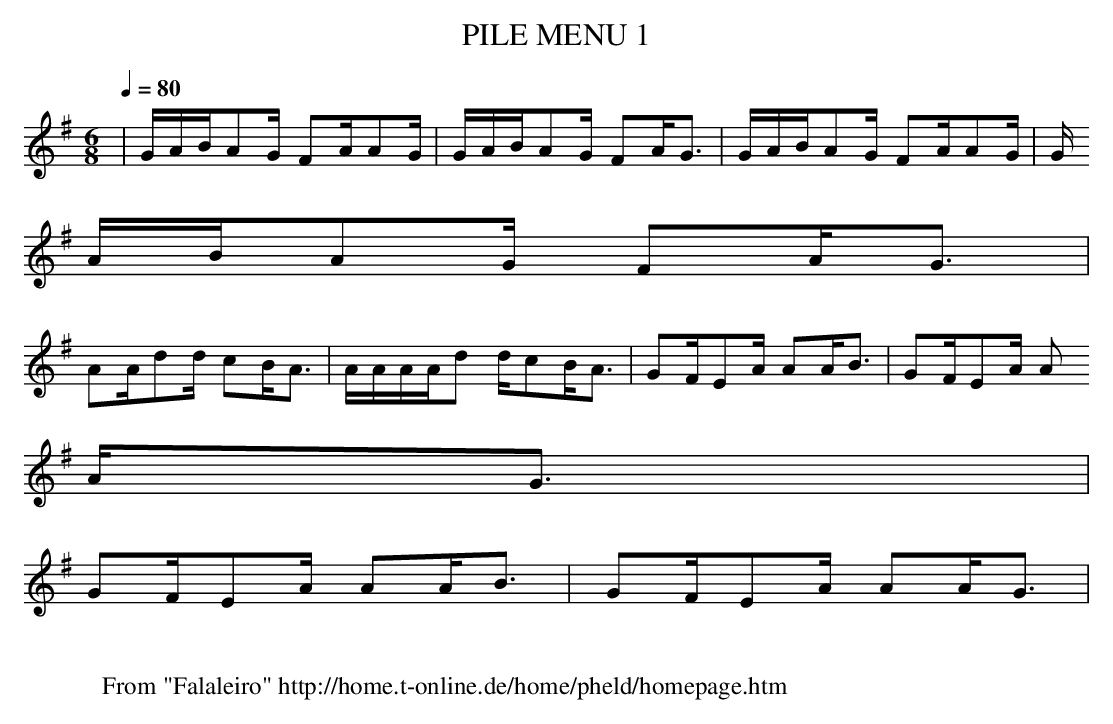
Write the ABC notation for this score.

X:1
T:PILE MENU 1
M:6/8
L:1/8
Q:1/4=80
K:G
|G/2A/2B/2AG/2 FA/2AG/2|G/2A/2B/2AG/2 FA/2G3/2|G/2A/2B/2AG/2 FA/2AG/2|G/
2A/2B/2AG/2 FA/2G3/2|
AA/2dd/2 cB/2A3/2|A/2A/2A/2A/2d d/2cB/2A3/2|GF/2EA/2 AA/2B3/2|GF/2EA/2 A
A/2G3/2|
GF/2EA/2 AA/2B3/2|GF/2EA/2 AA/2G3/2|
W:
W: From "Falaleiro" http://home.t-online.de/home/pheld/homepage.htm
